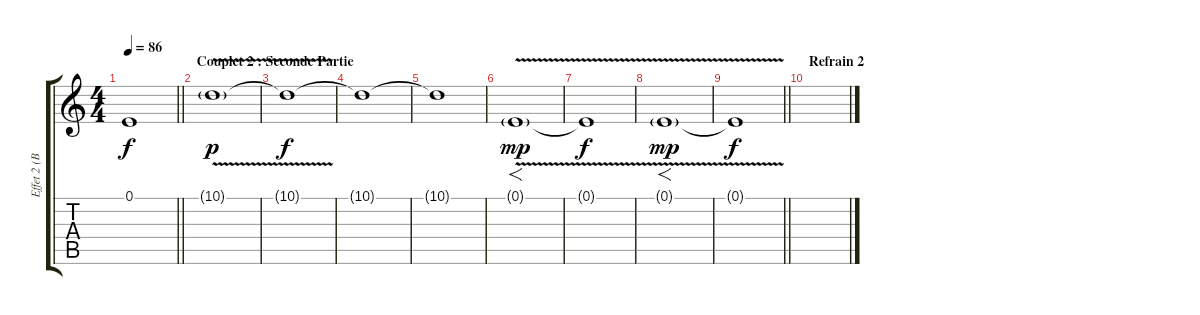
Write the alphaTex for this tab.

\track ("Effet 2 (Bruits Couplets et Guitare)" "Effet 2 (B") {instrument lead1square}
\staff {score tabs}
\tuning (E4 B3 G3 D3 A2 E2) {hide}
\ts (4 4)
\tempo 86
\clef g2
\barLineRight lightlight
\ks c
0.1{t}.1{dy f} |
\section ("" "Couplet 2 : Seconde Partie")
10.1{v g}.1{dy p} |
10.1{t}.1{dy f} |
10.1{t}.1 |
10.1{t}.1 |
0.1{v g}.1{f dy mp} |
0.1{t}.1{dy f} |
0.1{v g}.1{f dy mp} |
\barLineRight lightlight
0.1{t}.1{dy f} |
\section ("" "Refrain 2")
